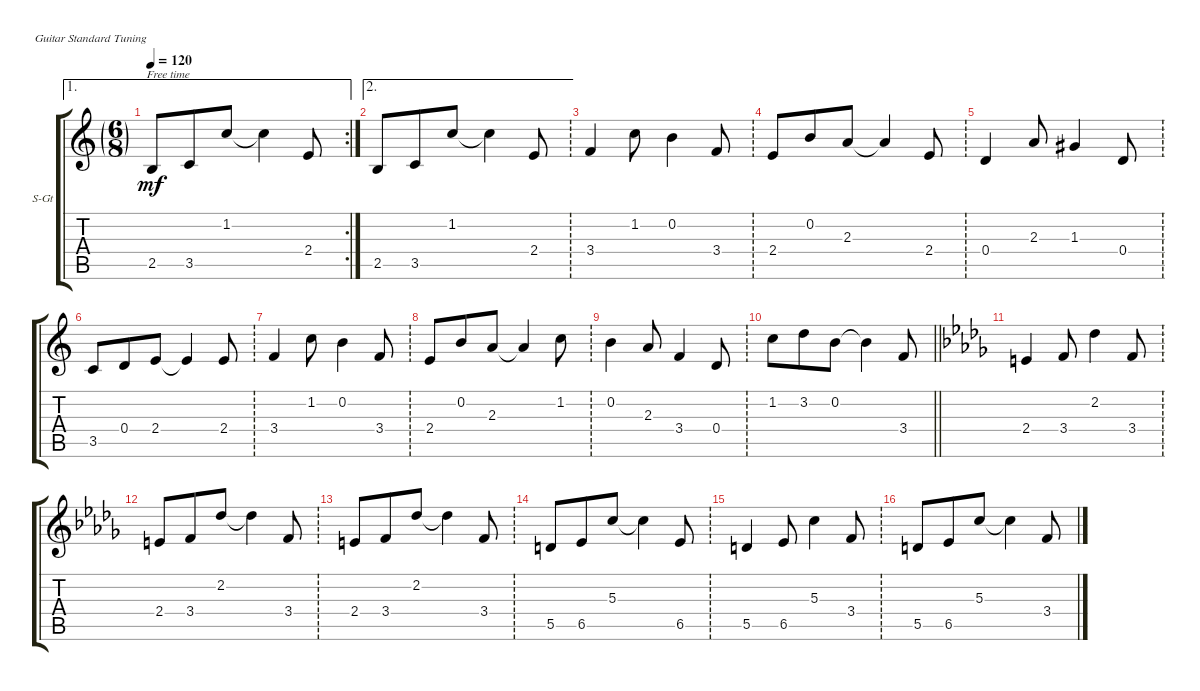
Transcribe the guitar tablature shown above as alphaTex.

\defaultSystemsLayout 4
\bracketExtendMode groupsimilarinstruments
\firstSystemTrackNameOrientation horizontal
\otherSystemsTrackNameOrientation horizontal
\track ("Steel Guitar" "S-Gt") {solo instrument acousticguitarsteel}
\staff {score tabs}
\tuning (E4 B3 G3 D3 A2 E2)
\ae 1
\rc 2
\ts (6 8)
\ft
\tempo 120
\clef g2
\ks c
2.5.8{dy mf} 3.5.8 1.2.8 1.2{t}.4 2.4.8 |
\ae 2
\ft
2.5.8 3.5.8 1.2.8 1.2{t}.4 2.4.8 |
\ft
3.4.4 1.2.8 0.2.4 3.4.8 |
\ft
2.4.8 0.2.8 2.3.8 2.3{t}.4 2.4.8 |
\ft
0.4.4 2.3.8 1.3.4 0.4.8 |
\ft
3.5.8 0.4.8 2.4.8 2.4{t}.4 2.4.8 |
\ft
3.4.4 1.2.8 0.2.4 3.4.8 |
\ft
2.4.8 0.2.8 2.3.8 2.3{t}.4 1.2.8 |
\ft
0.2.4 2.3.8 3.4.4 0.4.8 |
\ft
\barLineRight lightlight
1.2.8 3.2.8 0.2.8 0.2{t}.4 3.4.8 |
\ft
\ks bbminor
2.4.4 3.4.8 2.2.4 3.4.8 |
\ft
2.4.8 3.4.8 2.2.8 2.2{t}.4 3.4.8 |
\ft
2.4.8 3.4.8 2.2.8 2.2{t}.4 3.4.8 |
\ft
5.5.8 6.5.8 5.3.8 5.3{t}.4 6.5.8 |
\ft
5.5.4 6.5.8 5.3.4 3.4.8 |
\ft
5.5.8 6.5.8 5.3.8 5.3{t}.4 3.4.8
